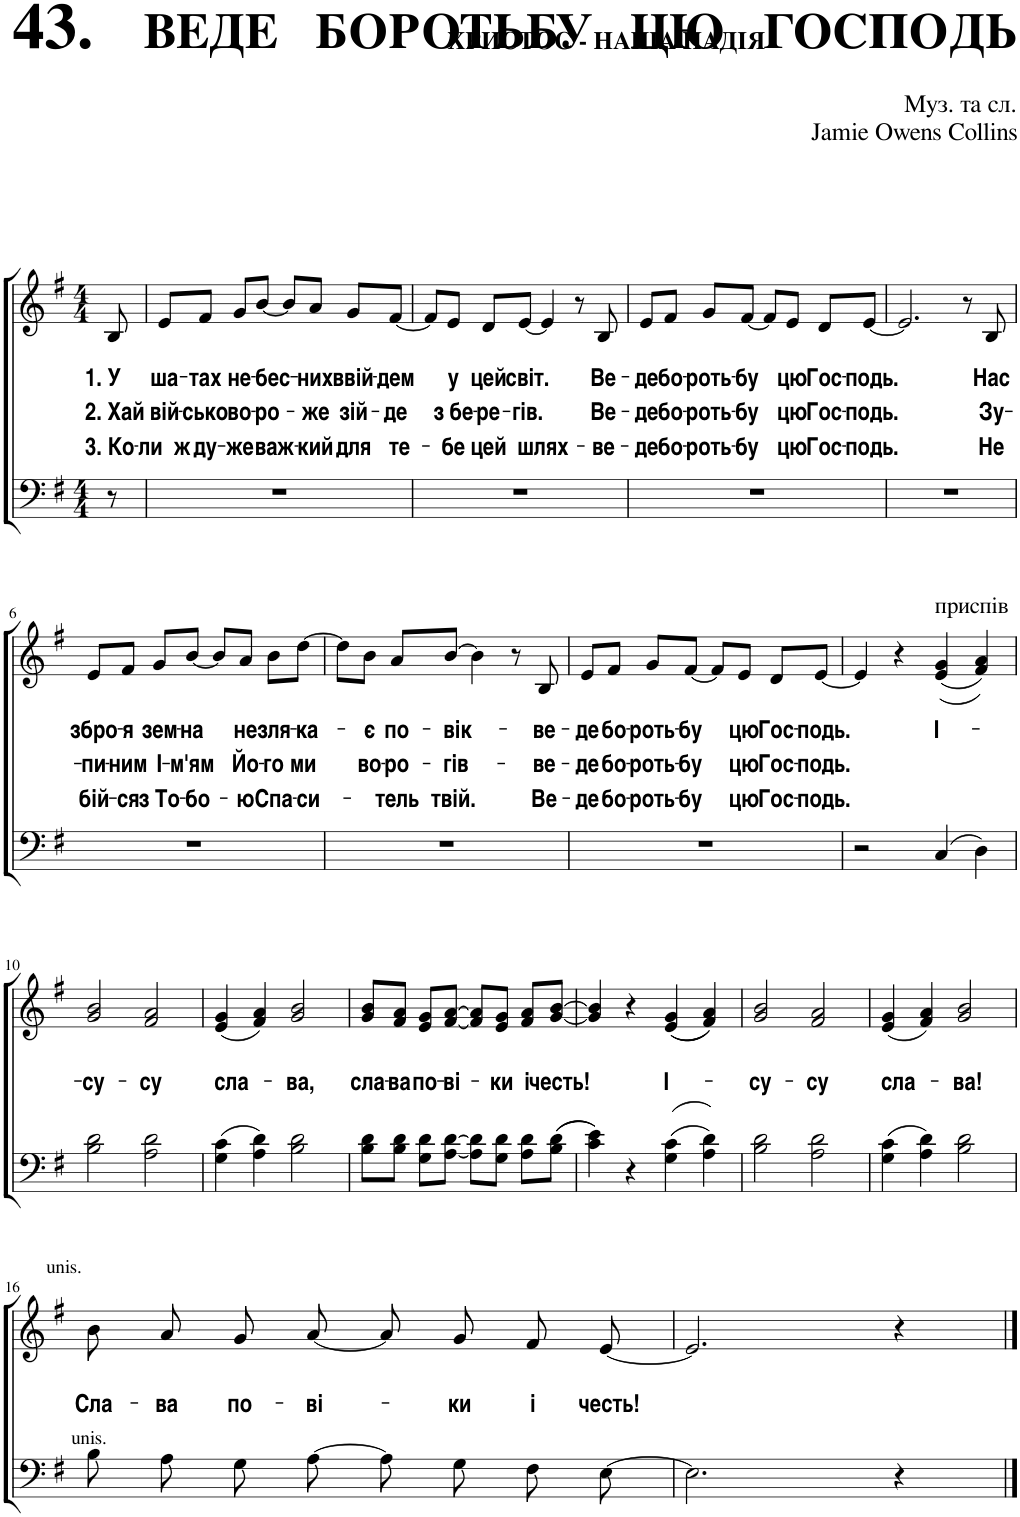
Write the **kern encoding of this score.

**kern	**kern	**text	**text	**text	**text	**harte
*part2	*part1	*part1	*part1	*part1	*part1	*part1
*staff2	*staff1	*staff1	*staff1	*staff1	*staff1	*
*I"Бас	*I"Сопрано	*	*	*	*	*
*clefF4	*clefG2	*	*	*	*	*
*k[f#]	*k[f#]	*	*	*	*	*
*M4/4	*M4/4	*	*	*	*	*
=1	=1	=1	=1	=1	=1	=1
!	!	!	!LO:LY:b	!LO:LY:b	!LO:LY:b	!
8r	8B/	.	1. У	2. Хай	3. Ко-	.
=2	=2	=2	=2	=2	=2	=2
!	!	!	!LO:LY:b	!LO:LY:b	!LO:LY:b	!
1r	8e/L	.	ша-	вій-	-ли ж	.
!	!	!	!LO:LY:b	!LO:LY:b	!LO:LY:b	!
.	8f#/J	.	-тах	-сько	ду-	.
!	!	!	!LO:LY:b	!LO:LY:b	!LO:LY:b	!
.	8g/L	.	не-	во-	-же	.
!	!	!	!LO:LY:b	!LO:LY:b	!LO:LY:b	!
.	[8b/J	.	-бес-	-ро-	важ-	.
.	8b/L]	.	.	.	.	.
!	!	!	!LO:LY:b	!LO:LY:b	!LO:LY:b	!
.	8a/J	.	-них	-же	-кий	.
!	!	!	!LO:LY:b	!LO:LY:b	!LO:LY:b	!
.	8g/L	.	ввій-	зій-	для	.
!	!	!	!LO:LY:b	!LO:LY:b	!LO:LY:b	!
.	[8f#/J	.	-дем	-де	те-	.
=3	=3	=3	=3	=3	=3	=3
1r	8f#/L]	.	.	.	.	.
!	!	!	!LO:LY:b	!LO:LY:b	!LO:LY:b	!
.	8e/J	.	у	з бе-	-бе	.
!	!	!	!LO:LY:b	!LO:LY:b	!LO:LY:b	!
.	8d/L	.	цей	-ре-	цей	.
!	!	!	!LO:LY:b	!LO:LY:b	!LO:LY:b	!
.	[8e/J	.	світ.	-гів.	шлях-	.
.	4e/]	.	.	.	.	.
.	8r	.	.	.	.	.
!	!	!	!LO:LY:b	!LO:LY:b	!LO:LY:b	!
.	8B/	.	Ве-	Ве-	-ве-	.
=4	=4	=4	=4	=4	=4	=4
!	!	!	!LO:LY:b	!LO:LY:b	!LO:LY:b	!
1r	8e/L	.	-де	-де	-де	.
!	!	!	!LO:LY:b	!LO:LY:b	!LO:LY:b	!
.	8f#/J	.	бо-	бо-	бо-	.
!	!	!	!LO:LY:b	!LO:LY:b	!LO:LY:b	!
.	8g/L	.	-роть-	-роть-	-роть-	.
!	!	!	!LO:LY:b	!LO:LY:b	!LO:LY:b	!
.	[8f#/J	.	-бу	-бу	-бу	.
.	8f#/L]	.	.	.	.	.
!	!	!	!LO:LY:b	!LO:LY:b	!LO:LY:b	!
.	8e/J	.	цю	цю	цю	.
!	!	!	!LO:LY:b	!LO:LY:b	!LO:LY:b	!
.	8d/L	.	Гос-	Гос-	Гос-	.
!	!	!	!LO:LY:b	!LO:LY:b	!LO:LY:b	!
.	[8e/J	.	-подь.	-подь.	-подь.	.
=5	=5	=5	=5	=5	=5	=5
1r	2.e/]	.	.	.	.	.
.	8r	.	.	.	.	.
!	!	!	!LO:LY:b	!LO:LY:b	!LO:LY:b	!
.	8B/	.	Нас	Зу-	Не	.
!!LO:LB:g=z
=6	=6	=6	=6	=6	=6	=6
!	!	!	!LO:LY:b	!LO:LY:b	!LO:LY:b	!
1r	8e/L	.	збро-	-пи-	бій-	.
!	!	!	!LO:LY:b	!LO:LY:b	!LO:LY:b	!
.	8f#/J	.	-я	-ним	-ся	.
!	!	!	!LO:LY:b	!LO:LY:b	!LO:LY:b	!
.	8g/L	.	зем-	І-	з То-	.
!	!	!	!LO:LY:b	!LO:LY:b	!LO:LY:b	!
.	[8b/J	.	-на	-м'ям	-бо-	.
.	8b/L]	.	.	.	.	.
!	!	!	!LO:LY:b	!LO:LY:b	!LO:LY:b	!
.	8a/J	.	не	Йо-	-ю	.
!	!	!	!LO:LY:b	!LO:LY:b	!LO:LY:b	!
.	8b\L	.	зля-	-го	Спа-	.
!	!	!	!LO:LY:b	!LO:LY:b	!LO:LY:b	!
.	[8dd\J	.	-ка-	ми	-си-	.
=7	=7	=7	=7	=7	=7	=7
1r	8dd\L]	.	.	.	.	.
!	!	!	!LO:LY:b	!LO:LY:b	!	!
.	8b\J	.	-є	во-	.	.
!	!	!	!LO:LY:b	!LO:LY:b	!LO:LY:b	!
.	8a/L	.	по-	-ро-	-тель	.
!	!	!	!LO:LY:b	!LO:LY:b	!LO:LY:b	!
.	[8b/J	.	-вік-	-гів-	твій.	.
.	4b\]	.	.	.	.	.
.	8r	.	.	.	.	.
!	!	!	!LO:LY:b	!LO:LY:b	!LO:LY:b	!
.	8B/	.	-ве-	-ве-	Ве-	.
=8	=8	=8	=8	=8	=8	=8
!	!	!	!LO:LY:b	!LO:LY:b	!LO:LY:b	!
1r	8e/L	.	-де	-де	-де	.
!	!	!	!LO:LY:b	!LO:LY:b	!LO:LY:b	!
.	8f#/J	.	бо-	бо-	бо-	.
!	!	!	!LO:LY:b	!LO:LY:b	!LO:LY:b	!
.	8g/L	.	-роть-	-роть-	-роть-	.
!	!	!	!LO:LY:b	!LO:LY:b	!LO:LY:b	!
.	[8f#/J	.	-бу	-бу	-бу	.
.	8f#/L]	.	.	.	.	.
!	!	!	!LO:LY:b	!LO:LY:b	!LO:LY:b	!
.	8e/J	.	цю	цю	цю	.
!	!	!	!LO:LY:b	!LO:LY:b	!LO:LY:b	!
.	8d/L	.	Гос-	Гос-	Гос-	.
!	!	!	!LO:LY:b	!LO:LY:b	!LO:LY:b	!
.	[8e/J	.	-подь.	-подь.	-подь.	.
=9	=9	=9	=9	=9	=9	=9
2r	4e/]	.	.	.	.	.
.	4r	.	.	.	.	.
!	!	!	!LO:LY:b	!	!	!LO:H:kt=приспів
(4C/	((4e/ 4g/	.	І-	.	.	N
4D\)	4f#/ 4a/))	.	.	.	.	.
!!LO:LB:g=z
=10	=10	=10	=10	=10	=10	=10
!	!	!	!LO:LY:b	!	!	!
2B\ 2d\	2g/ 2b/	.	-су-	.	.	.
!	!	!	!LO:LY:b	!	!	!
2A\ 2d\	2f#/ 2a/	.	-су	.	.	.
=11	=11	=11	=11	=11	=11	=11
!	!	!	!LO:LY:b	!	!	!
(4G\ 4c\	(4e/ 4g/	.	сла-	.	.	.
4A\ 4d\)	4f#/ 4a/)	.	.	.	.	.
!	!	!	!LO:LY:b	!	!	!
2B\ 2d\	2g/ 2b/	.	-ва,	.	.	.
=12	=12	=12	=12	=12	=12	=12
!	!	!	!LO:LY:b	!	!	!
8B\ 8d\L	8g/ 8b/L	.	сла-	.	.	.
!	!	!	!LO:LY:b	!	!	!
8B\ 8d\J	8f#/ 8a/J	.	-ва	.	.	.
!	!	!	!LO:LY:b	!	!	!
8G\ 8d\L	8e/ 8g/L	.	по-	.	.	.
!	!	!	!LO:LY:b	!	!	!
[8A\ [8d\J	[8f#/ [8a/J	.	-ві-	.	.	.
8A\] 8d\]L	8f#/] 8a/]L	.	.	.	.	.
!	!	!	!LO:LY:b	!	!	!
8G\ 8d\J	8e/ 8g/J	.	-ки	.	.	.
!	!	!	!LO:LY:b	!	!	!
8A\ 8d\L	8f#/ 8a/L	.	і	.	.	.
!	!	!	!LO:LY:b	!	!	!
((8B\ 8d\J	[8g/ [8b/J	.	честь!	.	.	.
=13	=13	=13	=13	=13	=13	=13
4c\ 4e\))	4g/] 4b/]	.	.	.	.	.
4r	4r	.	.	.	.	.
!	!	!	!LO:LY:b	!	!	!
((4G\ 4c\	((4e/ 4g/	.	І-	.	.	.
4A\ 4d\))	4f#/ 4a/))	.	.	.	.	.
=14	=14	=14	=14	=14	=14	=14
!	!	!	!LO:LY:b	!	!	!
2B\ 2d\	2g/ 2b/	.	-су-	.	.	.
!	!	!	!LO:LY:b	!	!	!
2A\ 2d\	2f#/ 2a/	.	-су	.	.	.
=15	=15	=15	=15	=15	=15	=15
!	!	!	!LO:LY:b	!	!	!
(4G\ 4c\	(4e/ 4g/	.	сла-	.	.	.
4A\ 4d\)	4f#/ 4a/)	.	.	.	.	.
!	!	!	!LO:LY:b	!	!	!
2B\ 2d\	2g/ 2b/	.	-ва!	.	.	.
!!LO:LB:g=z
=16	=16	=16	=16	=16	=16	=16
!	!LO:TX:a:t=unis.	!	!	!	!	!
!	!	!	!LO:LY:b	!	!	!
8B\	8b\	.	Сла-	.	.	.
!	!LO:TX:b:t=unis.	!	!	!	!	!
!	!	!	!LO:LY:b	!	!	!
8A\	8a/	.	-ва	.	.	.
!	!	!	!LO:LY:b	!	!	!
8G\	8g/	.	по-	.	.	.
!	!	!	!LO:LY:b	!	!	!
[8A\	[8a/	.	-ві-	.	.	.
8A\]	8a/]	.	.	.	.	.
!	!	!	!LO:LY:b	!	!	!
8G\	8g/	.	-ки	.	.	.
!	!	!	!LO:LY:b	!	!	!
8F#\	8f#/	.	і	.	.	.
!	!	!	!LO:LY:b	!	!	!
[8E\	[8e/	.	честь!	.	.	.
=17	=17	=17	=17	=17	=17	=17
2.E\]	2.e/]	.	.	.	.	.
4r	4r	.	.	.	.	.
==	==	==	==	==	==	==
*-	*-	*-	*-	*-	*-	*-
